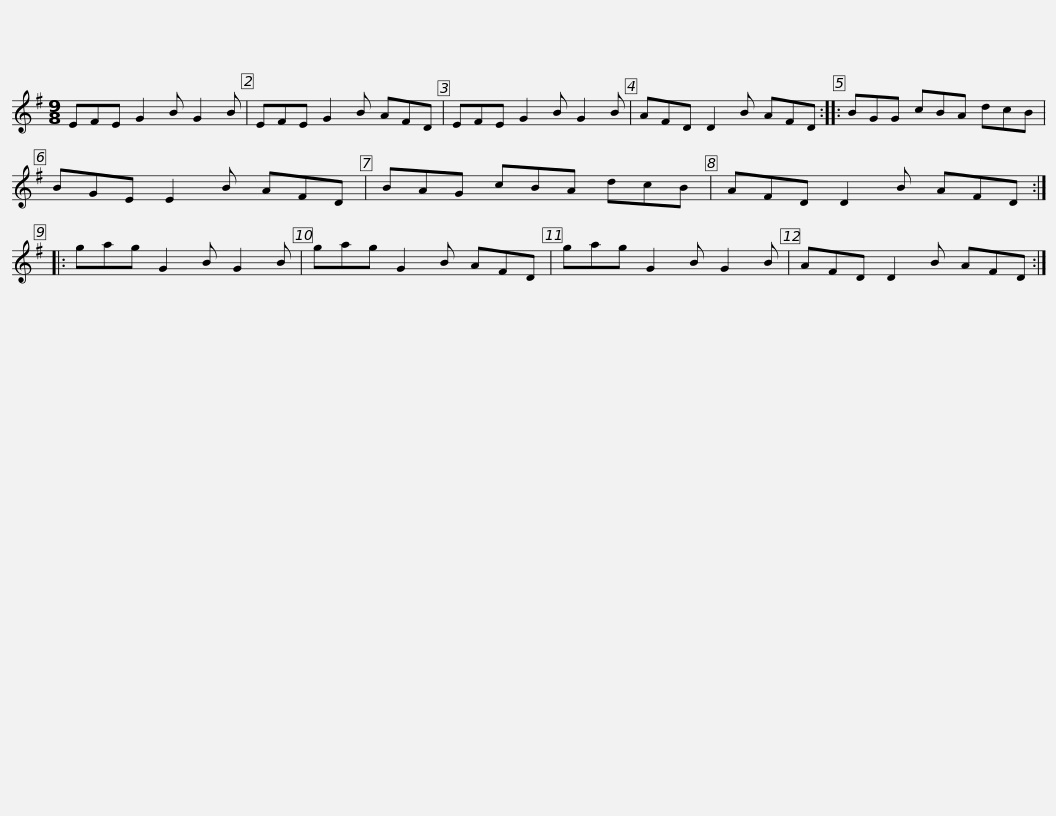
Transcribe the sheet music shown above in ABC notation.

X:1
L:1/8
M:9/8
I:linebreak $
K:Emin
V:1 treble
V:1
 EFE G2 B G2 B | EFE G2 B AFD | EFE G2 B G2 B | AFD D2 B AFD :: BGG cBA dcB |$ %5
 BGE E2 B AFD | BAG cBA dcB | AFD D2 B AFD :: gag G2 B G2 B | gag G2 B AFD |$ %10
 gag G2 B G2 B | AFD D2 B AFD :| %12
